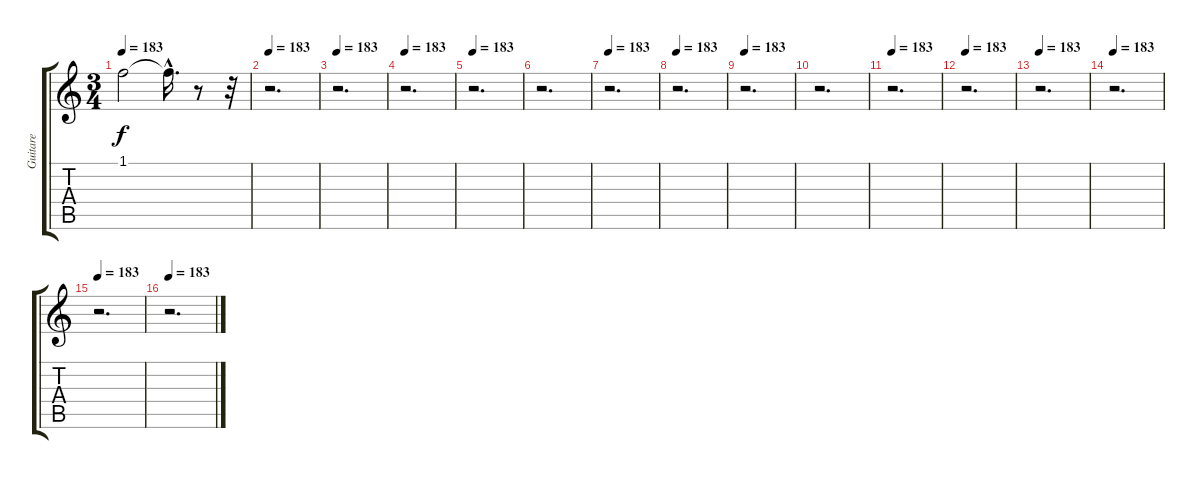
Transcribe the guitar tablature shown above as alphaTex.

\track ("Guitare " "Guitare ") {instrument acousticguitarnylon}
\staff {score tabs}
\tuning (E4 B3 G3 D3 A2 E2) {hide}
\ts (3 4)
\tempo 183
\clef g2
\ks c
1.1{t}.2{dy f} 1.1{hac t}.16{d} r.8 r.32 |
\tempo 183
r.2{d} |
\tempo 183
r.2{d} |
\tempo 183
r.2{d} |
\tempo 183
r.2{d} |
r.2{d} |
\tempo 183
r.2{d} |
\tempo 183
r.2{d} |
\tempo 183
r.2{d} |
r.2{d} |
\tempo 183
r.2{d} |
\tempo 183
r.2{d} |
\tempo 183
r.2{d} |
\tempo 183
r.2{d} |
\tempo 183
r.2{d} |
\tempo 183
r.2{d}
